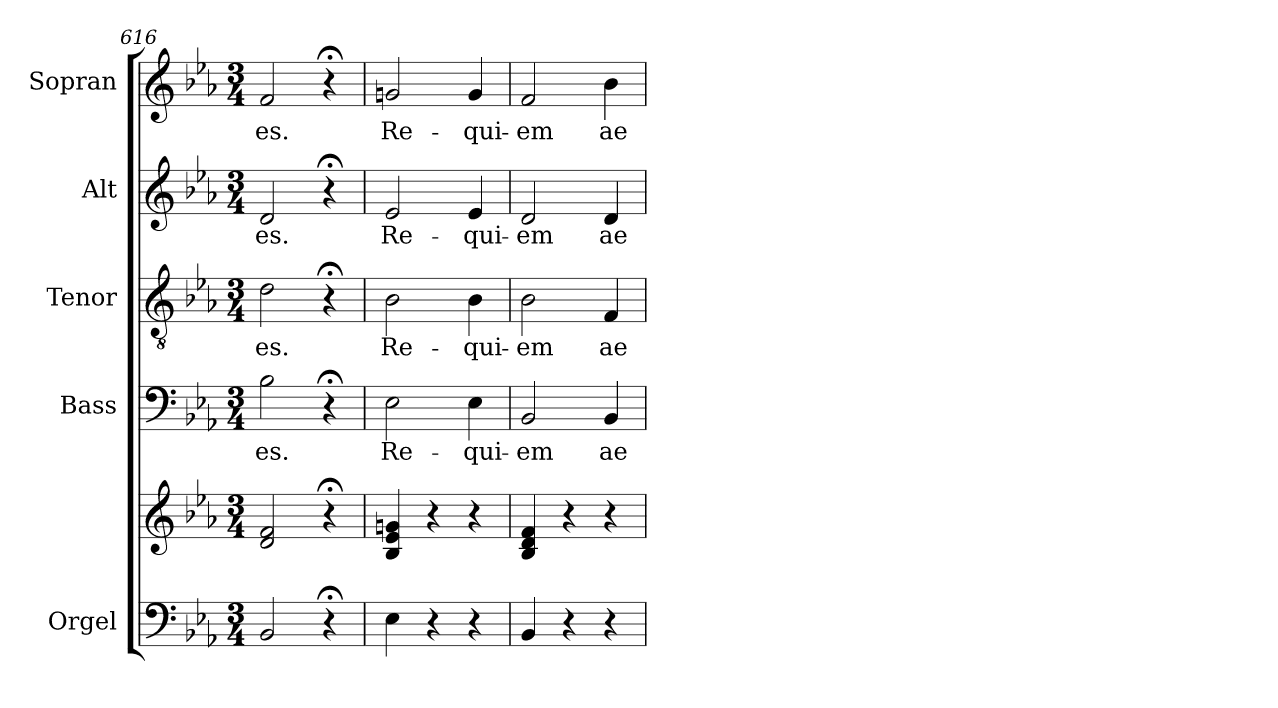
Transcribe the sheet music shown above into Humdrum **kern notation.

**kern	**kern	**kern	**text	**kern	**text	**kern	**text	**kern	**text
*part5	*part5	*part4	*part4	*part3	*part3	*part2	*part2	*part1	*part1
*staff6	*staff5	*staff4	*staff4	*staff3	*staff3	*staff2	*staff2	*staff1	*staff1
*I"Orgel	*	*I"Bass	*	*I"Tenor	*	*I"Alt	*	*I"Sopran	*
*I'Org.	*	*I'B.	*	*I'T.	*	*I'A.	*	*I'S.	*
*clefF4	*clefG2	*clefF4	*	*clefGv2	*	*clefG2	*	*clefG2	*
*k[b-e-a-]	*k[b-e-a-]	*k[b-e-a-]	*	*k[b-e-a-]	*	*k[b-e-a-]	*	*k[b-e-a-]	*
*E-:	*E-:	*E-:	*	*E-:	*	*E-:	*	*E-:	*
*M3/4	*M3/4	*M3/4	*	*M3/4	*	*M3/4	*	*M3/4	*
=616	=616	=616	=616	=616	=616	=616	=616	=616	=616
!	!	!	!LO:LY:b	!	!LO:LY:b	!	!LO:LY:b	!	!LO:LY:b
2BB-/	2d/ 2f/	2B-\	es.	2d\	es.	2d/	es.	2f/	es.
4r;<	4r;<	4r;<	.	4r;<	.	4r;<	.	4r;<	.
=617	=617	=617	=617	=617	=617	=617	=617	=617	=617
!	!	!	!LO:LY:b	!	!LO:LY:b	!	!LO:LY:b	!	!LO:LY:b
4E-\	4B-/ 4e-/ 4gn/	2E-\	Re-	2B-\	Re-	2e-/	Re-	2gn/	Re-
4r	4r	.	.	.	.	.	.	.	.
!	!	!	!LO:LY:b	!	!LO:LY:b	!	!LO:LY:b	!	!LO:LY:b
4r	4r	4E-\	-qui-	4B-\	-qui-	4e-/	-qui-	4g/	-qui-
=618	=618	=618	=618	=618	=618	=618	=618	=618	=618
!	!	!	!LO:LY:b	!	!LO:LY:b	!	!LO:LY:b	!	!LO:LY:b
4BB-/	4B-/ 4d/ 4f/	2BB-/	-em	2B-\	-em	2d/	-em	2f/	-em
4r	4r	.	.	.	.	.	.	.	.
!	!	!	!LO:LY:b	!	!LO:LY:b	!	!LO:LY:b	!	!LO:LY:b
4r	4r	4BB-/	ae-	4F/	ae-	4d/	ae-	4b-\	ae-
=	=	=	=	=	=	=	=	=	=
*-	*-	*-	*-	*-	*-	*-	*-	*-	*-
